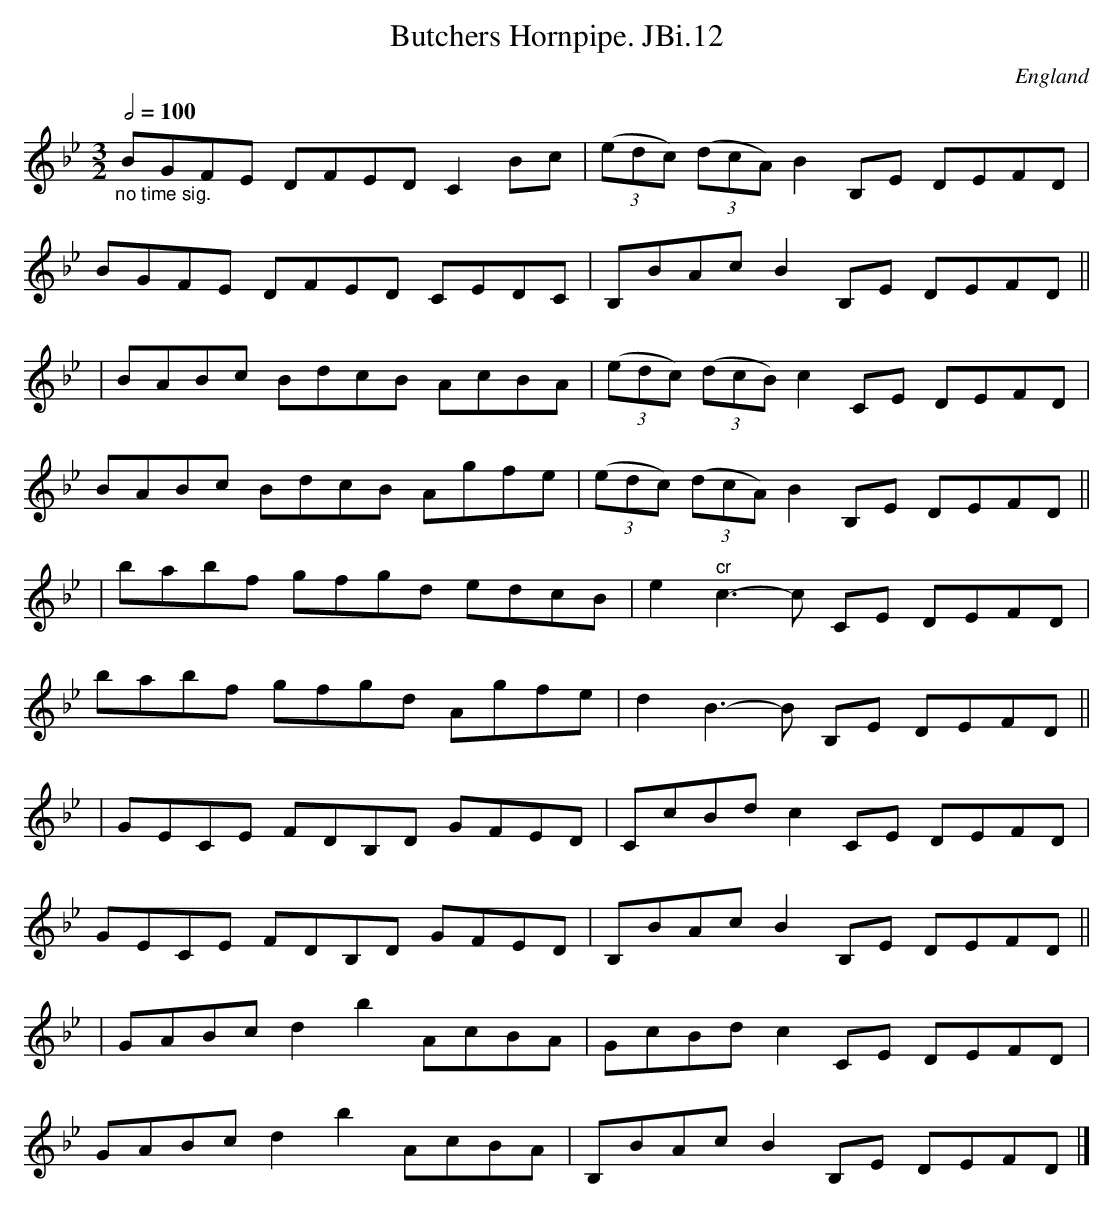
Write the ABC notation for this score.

X:1
T:Butchers Hornpipe. JBi.12
M:3/2
L:1/8
Q:1/2=100
O:England
K:Bb major
"_no time sig."BGFE DFEDC2Bc| ((3edc) ((3dcA) B2B,E DEFD|!
BGFE DFED CEDC|B,BAcB2B,E DEFD||!
|BABc BdcB AcBA| ((3edc) ((3dcB) c2CE DEFD|!
BABc BdcB Agfe| ((3edc) ((3dcA) B2B,E DEFD||!
|babf gfgd edcB|e2"^cr"c3-c CE DEFD|!
babf gfgd Agfe|d2B3-B B,E DEFD||!
|GECE FDB,D GFED|CcBdc2CE DEFD|!
GECE FDB,D GFED|B,BAcB2B,E DEFD||!
|GABcd2b2AcBA|GcBdc2CE DEFD|!
GABcd2b2AcBA|B,BAcB2B,E DEFD|]
